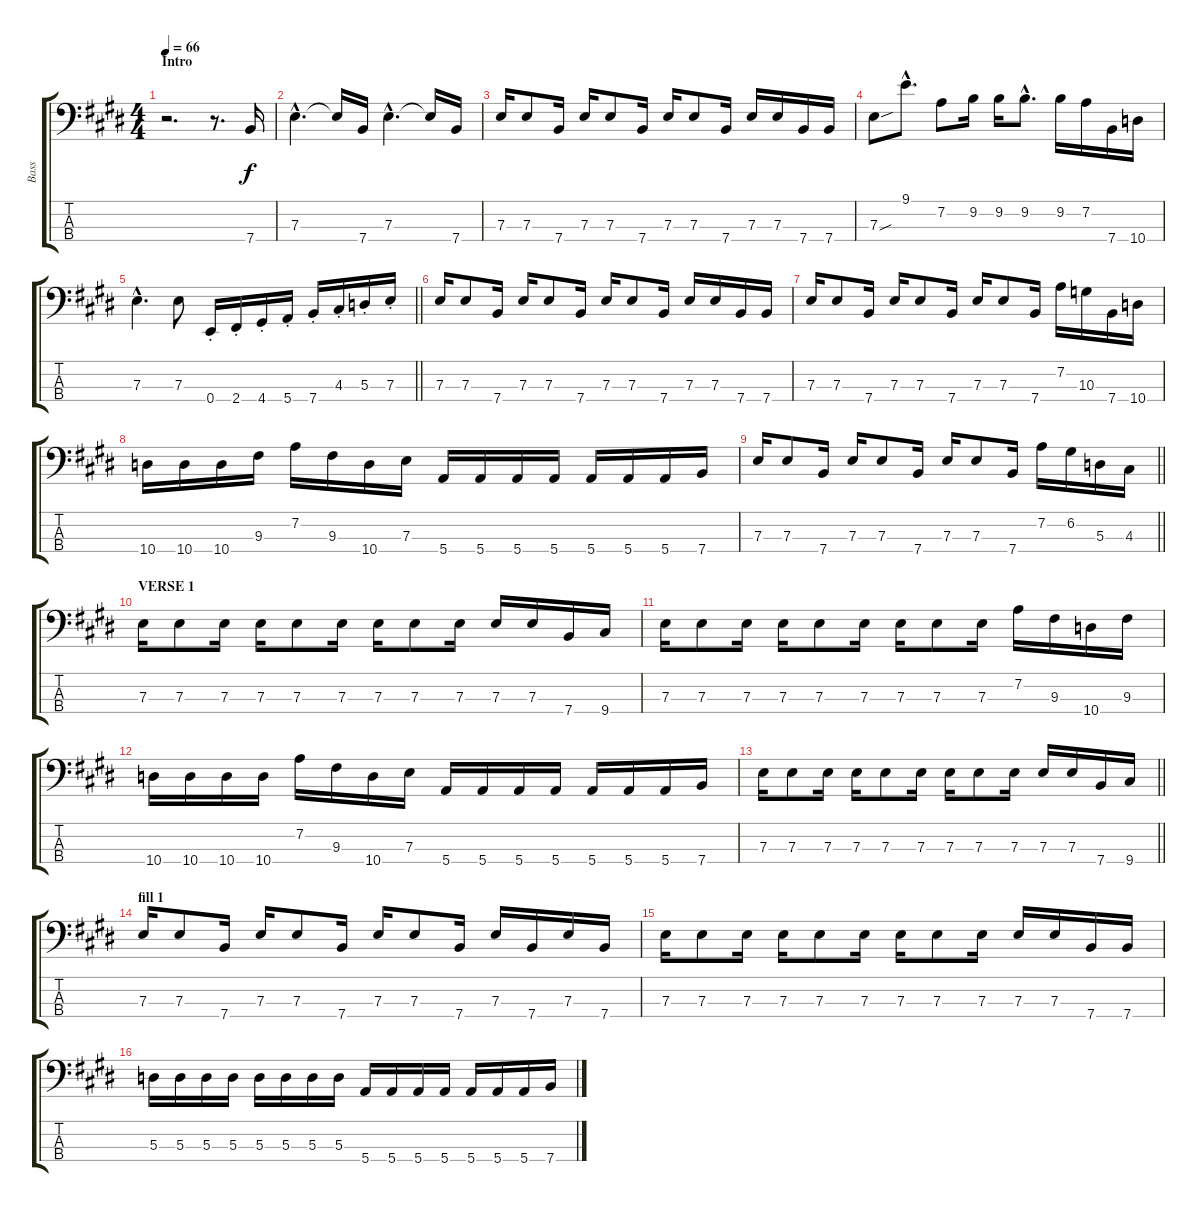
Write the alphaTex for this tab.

\track ("Bass" "Bass") {instrument fretlessbass}
\staff {score tabs}
\tuning (G2 D2 A1 E1) {hide}
\ts (4 4)
\section ("" "Intro")
\tempo 66
\clef f4
\ks e
r.2{d dy f instrument fretlessbass} r.8{d} 7.4.16 |
7.3{hac}.4{d} 7.3{t}.16 7.4.16 7.3{hac}.4{d} 7.3{t}.16 7.4.16 |
7.3.16 7.3.8 7.4.16 7.3.16 7.3.8 7.4.16 7.3.16 7.3.8 7.4.16 7.3.16 7.3.16 7.4.16 7.4.16 |
7.3{sou}.8 9.1{hac}.8{d} 7.2.8 9.2.16 9.2.16 9.2{hac}.8{d} 9.2.16 7.2.16 7.4.16 10.4.16 |
\barLineRight lightlight
7.3{hac}.4{d} 7.3.8 0.4{st}.16 2.4{st}.16 4.4{st}.16 5.4{st}.16 7.4{st}.16 4.3{st}.16 5.3{st}.16 7.3{st}.16 |
7.3.16 7.3.8 7.4.16 7.3.16 7.3.8 7.4.16 7.3.16 7.3.8 7.4.16 7.3.16 7.3.16 7.4.16 7.4.16 |
7.3.16 7.3.8 7.4.16 7.3.16 7.3.8 7.4.16 7.3.16 7.3.8 7.4.16 7.2.16 10.3.16 7.4.16 10.4.16 |
10.4.16 10.4.16 10.4.16 9.3.16 7.2.16 9.3.16 10.4.16 7.3.16 5.4.16 5.4.16 5.4.16 5.4.16 5.4.16 5.4.16 5.4.16 7.4.16 |
\barLineRight lightlight
7.3.16 7.3.8 7.4.16 7.3.16 7.3.8 7.4.16 7.3.16 7.3.8 7.4.16 7.2.16 6.2.16 5.3.16 4.3.16 |
\section ("" "VERSE 1")
7.3.16 7.3.8 7.3.16 7.3.16 7.3.8 7.3.16 7.3.16 7.3.8 7.3.16 7.3.16 7.3.16 7.4.16 9.4.16 |
7.3.16 7.3.8 7.3.16 7.3.16 7.3.8 7.3.16 7.3.16 7.3.8 7.3.16 7.2.16 9.3.16 10.4.16 9.3.16 |
10.4.16 10.4.16 10.4.16 10.4.16 7.2.16 9.3.16 10.4.16 7.3.16 5.4.16 5.4.16 5.4.16 5.4.16 5.4.16 5.4.16 5.4.16 7.4.16 |
\barLineRight lightlight
7.3.16 7.3.8 7.3.16 7.3.16 7.3.8 7.3.16 7.3.16 7.3.8 7.3.16 7.3.16 7.3.16 7.4.16 9.4.16 |
\section ("" "fill 1")
7.3.16 7.3.8 7.4.16 7.3.16 7.3.8 7.4.16 7.3.16 7.3.8 7.4.16 7.3.16 7.4.16 7.3.16 7.4.16 |
7.3.16 7.3.8 7.3.16 7.3.16 7.3.8 7.3.16 7.3.16 7.3.8 7.3.16 7.3.16 7.3.16 7.4.16 7.4.16 |
5.3.16 5.3.16 5.3.16 5.3.16 5.3.16 5.3.16 5.3.16 5.3.16 5.4.16 5.4.16 5.4.16 5.4.16 5.4.16 5.4.16 5.4.16 7.4.16
